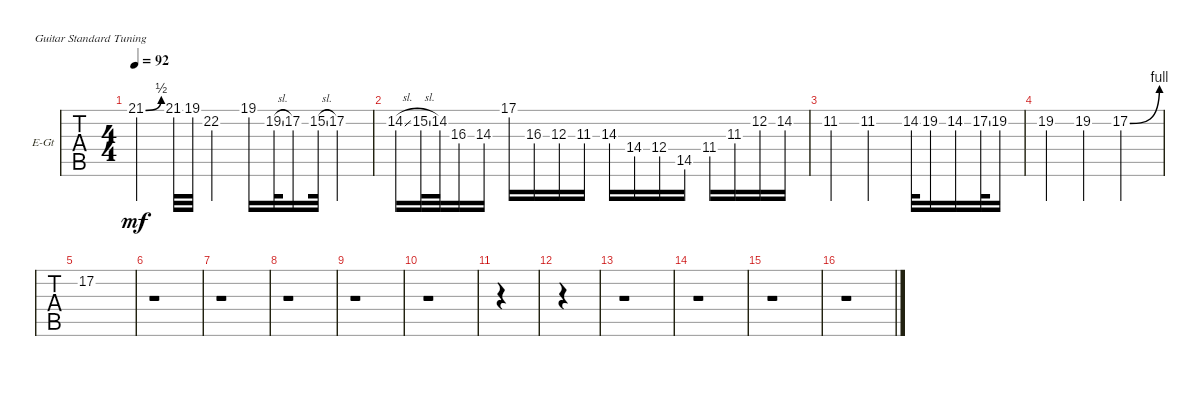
\defaultSystemsLayout 4
\bracketExtendMode groupsimilarinstruments
\firstSystemTrackNameOrientation horizontal
\otherSystemsTrackNameOrientation horizontal
\track ("Melody Guitar" "E-Gt") {instrument distortionguitar}
\staff {tabs}
\tuning (E4 B3 G3 D3 A2 E2)
\ts (4 4)
\tempo 92
\clef g2
\ks c
21.1{be (bend 0 0 15 2)}.4{dy mf} 21.1.32 19.1.32 22.2.4 19.1.16 19.2{sl}.32 17.2.16 15.2{sl}.32 17.2.4 |
14.2{sl}.16 15.2{sl}.32 14.2.32 16.3.16 14.3.16 17.1.16 16.3.16 12.3.16 11.3.16 14.3.16 14.4.16 12.4.16 14.5.16 11.4.16 11.3.16 12.2.16 14.2.16 |
11.2.4 11.2.2 14.2.32 19.2.16 14.2.16 17.2{ss}.32 19.2.16 |
19.2.4 19.2.4 17.2{be (bend 0 0 15 4)}.2 |
17.2.1 |
r.1 |
r.1 |
r.1 |
r.1 |
r.1 |
|
|
r.1 |
r.1 |
r.1 |
r.1
